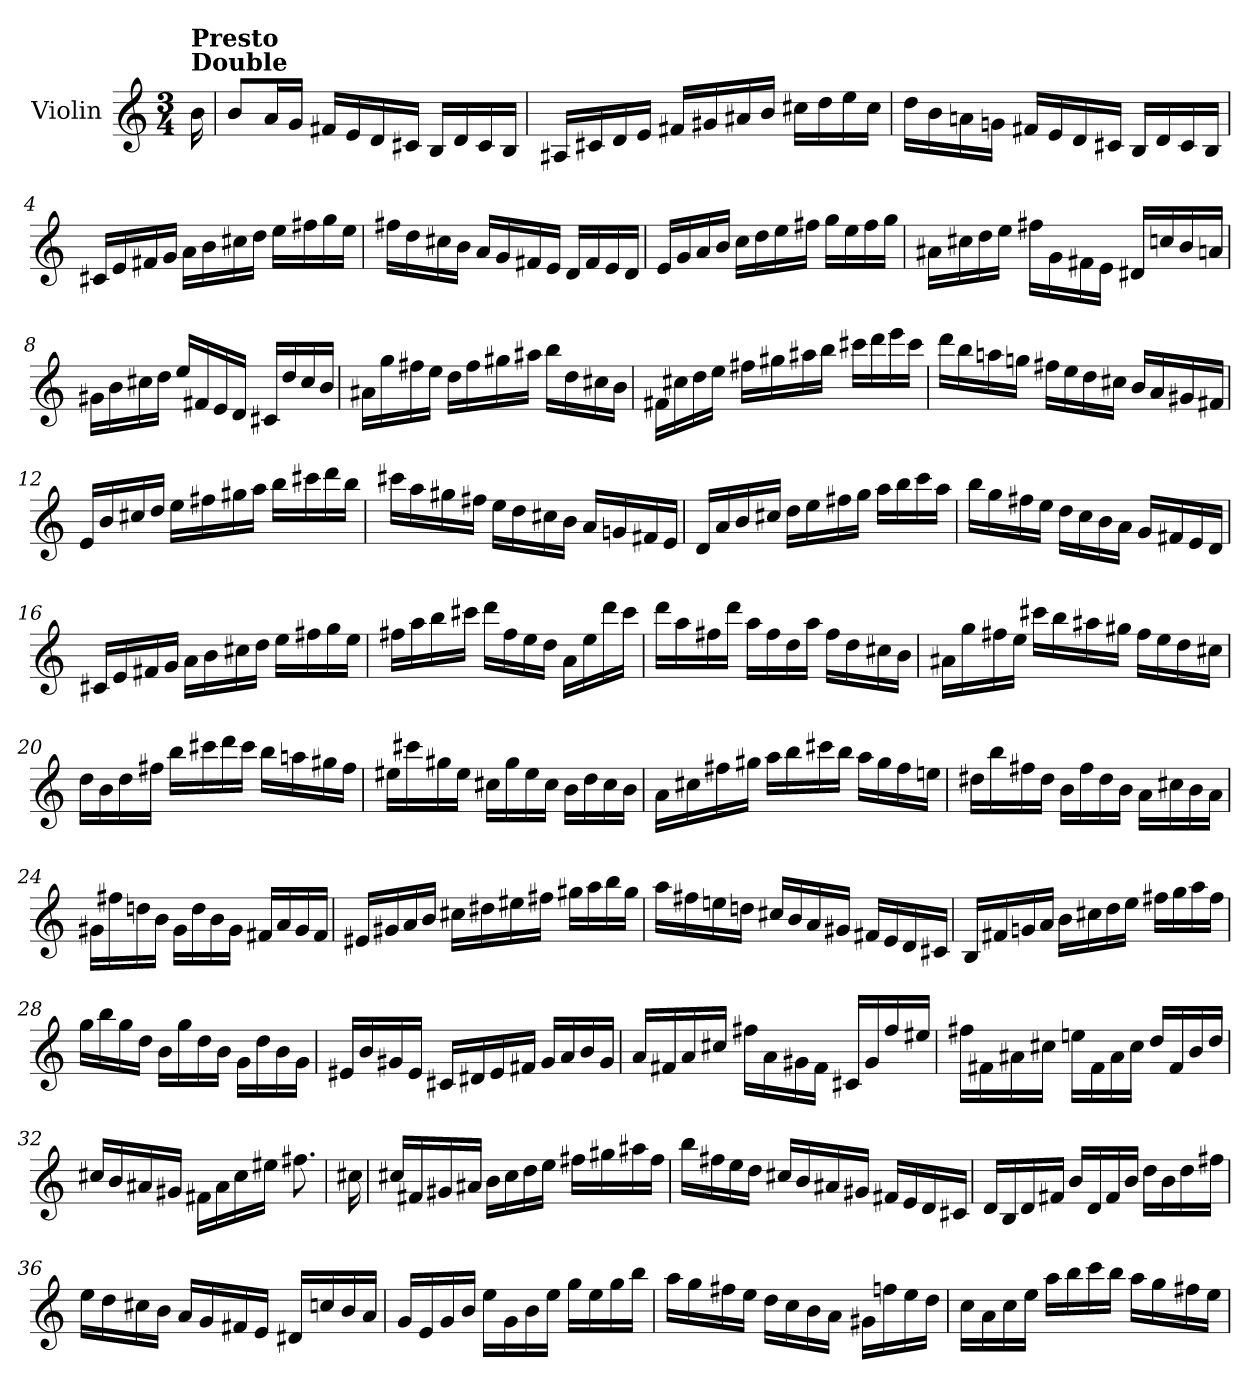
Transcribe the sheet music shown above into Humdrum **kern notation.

**kern
*part1
*staff1
*I"Violin
*I'Vln.
*clefG2
*k[]
*M3/4
=
!LO:TX:a:B:t=Double
!LO:TX:a:B:t=Presto
16b\
=1
8b/L
16a/L
16g/JJ
16f#X/LL
16e/
16d/
16c#X/JJ
16B/LL
16d/
16c#/
16B/JJ
=2
16A#X/LL
16c#X/
16d/
16e/JJ
16f#X/LL
16g#X/
16a#X/
16b/JJ
16cc#X\LL
16dd\
16ee\
16cc#\JJ
=3
16dd\LL
16b\
16an\
16gn\JJ
16f#X/LL
16e/
16d/
16c#X/JJ
16B/LL
16d/
16c#/
16B/JJ
=4
16c#X/LL
16e/
16f#X/
16g/JJ
16a\LL
16b\
16cc#X\
16dd\JJ
16ee\LL
16ff#X\
16gg\
16ee\JJ
=5
16ff#X\LL
16dd\
16cc#X\
16b\JJ
16a/LL
16g/
16f#X/
16e/JJ
16d/LL
16f#/
16e/
16d/JJ
=6
16e/LL
16g/
16a/
16b/JJ
16cc\LL
16dd\
16ee\
16ff#X\JJ
16gg\LL
16ee\
16ff#\
16gg\JJ
=7
16a#X\LL
16cc#X\
16dd\
16ee\JJ
16ff#X\LL
16g\
16f#X\
16e\JJ
16d#X/LL
16ccn/
16b/
16an/JJ
=8
16g#X\LL
16b\
16cc#X\
16dd\JJ
16ee/LL
16f#X/
16e/
16d/JJ
16c#X/LL
16dd/
16cc#/
16b/JJ
=9
16a#X\LL
16gg\
16ff#X\
16ee\JJ
16dd\LL
16ff#\
16gg#X\
16aa#X\JJ
16bb\LL
16dd\
16cc#X\
16b\JJ
=10
16f#X\LL
16cc#X\
16dd\
16ee\JJ
16ff#X\LL
16gg#X\
16aa#X\
16bb\JJ
16ccc#X\LL
16ddd\
16eee\
16ccc#\JJ
=11
16ddd\LL
16bb\
16aan\
16ggn\JJ
16ff#X\LL
16ee\
16dd\
16cc#X\JJ
16b/LL
16a/
16g#X/
16f#X/JJ
=12
16e/LL
16b/
16cc#X/
16dd/JJ
16ee\LL
16ff#X\
16gg#X\
16aa\JJ
16bb\LL
16ccc#X\
16ddd\
16bb\JJ
=13
16ccc#X\LL
16aa\
16gg#X\
16ff#X\JJ
16ee\LL
16dd\
16cc#X\
16b\JJ
16a/LL
16gn/
16f#X/
16e/JJ
=14
16d/LL
16a/
16b/
16cc#X/JJ
16dd\LL
16ee\
16ff#X\
16gg\JJ
16aa\LL
16bb\
16ccc\
16aa\JJ
=15
16bb\LL
16gg\
16ff#X\
16ee\JJ
16dd\LL
16cc\
16b\
16a\JJ
16g/LL
16f#X/
16e/
16d/JJ
=16
16c#X/LL
16e/
16f#X/
16g/JJ
16a\LL
16b\
16cc#X\
16dd\JJ
16ee\LL
16ff#X\
16gg\
16ee\JJ
=17
16ff#X\LL
16aa\
16bb\
16ccc#X\JJ
16ddd\LL
16ff#\
16ee\
16dd\JJ
16a\LL
16ee\
16ddd\
16ccc#\JJ
=18
16ddd\LL
16aa\
16ff#X\
16ddd\JJ
16aa\LL
16ff#\
16dd\
16aa\JJ
16ff#\LL
16dd\
16cc#X\
16b\JJ
=19
16a#X\LL
16gg\
16ff#X\
16ee\JJ
16ccc#X\LL
16bb\
16aa#X\
16gg#X\JJ
16ff#\LL
16ee\
16dd\
16cc#X\JJ
=20
16dd\LL
16b\
16dd\
16ff#X\JJ
16bb\LL
16ccc#X\
16ddd\
16ccc#\JJ
16bb\LL
16aan\
16gg#X\
16ff#\JJ
=21
16ee#X\LL
16ccc#X\
16gg#X\
16ee#\JJ
16cc#X\LL
16gg#\
16ee#\
16cc#\JJ
16b\LL
16dd\
16cc#\
16b\JJ
=22
16a\LL
16cc#X\
16ff#X\
16gg#X\JJ
16aa\LL
16bb\
16ccc#X\
16bb\JJ
16aa\LL
16gg#\
16ff#\
16een\JJ
=23
16dd#X\LL
16bb\
16ff#X\
16dd#\JJ
16b\LL
16ff#\
16dd#\
16b\JJ
16a\LL
16cc#X\
16b\
16a\JJ
=24
16g#X\LL
16ff#X\
16ddn\
16b\JJ
16g#\LL
16dd\
16b\
16g#\JJ
16f#X/LL
16a/
16g#/
16f#/JJ
=25
16e#X/LL
16g#X/
16a/
16b/JJ
16cc#X\LL
16dd#X\
16ee#X\
16ff#X\JJ
16gg#X\LL
16aa\
16bb\
16gg#\JJ
=26
16aa\LL
16ff#X\
16een\
16ddn\JJ
16cc#X/LL
16b/
16a/
16g#X/JJ
16f#X/LL
16e/
16d/
16c#X/JJ
=27
16B/LL
16f#X/
16gn/
16a/JJ
16b\LL
16cc#X\
16dd\
16ee\JJ
16ff#X\LL
16gg\
16aa\
16ff#\JJ
=28
16gg\LL
16bb\
16gg\
16dd\JJ
16b\LL
16gg\
16dd\
16b\JJ
16g\LL
16dd\
16b\
16g\JJ
=29
16e#X/LL
16b/
16g#X/
16e#/JJ
16c#X/LL
16d#X/
16e#/
16f#X/JJ
16g#/LL
16a/
16b/
16g#/JJ
=30
16a/LL
16f#X/
16a/
16cc#X/JJ
16ff#X\LL
16a\
16g#X\
16f#\JJ
16c#X/LL
16g#/
16ff#/
16ee#X/JJ
=31
16ff#X\LL
16f#X\
16a#X\
16cc#X\JJ
16een\LL
16f#\
16a#\
16cc#\JJ
16dd/LL
16f#/
16b/
16dd/JJ
=32
16cc#X/LL
16b/
16a#X/
16g#X/JJ
16f#X\LL
16a#\
16cc#\
16ee#X\JJ
8.ff#X\
=32X1
16cc#X\
=33
16cc#X/LL
16f#X/
16g#X/
16a#X/JJ
16b\LL
16cc#\
16dd\
16ee\JJ
16ff#X\LL
16gg#X\
16aa#X\
16ff#\JJ
=34
16bb\LL
16ff#X\
16ee\
16dd\JJ
16cc#X/LL
16b/
16a#X/
16g#X/JJ
16f#X/LL
16e/
16d/
16c#X/JJ
=35
16d/LL
16B/
16d/
16f#X/JJ
16b/LL
16d/
16f#/
16b/JJ
16dd\LL
16b\
16dd\
16ff#X\JJ
=36
16ee\LL
16dd\
16cc#X\
16b\JJ
16a/LL
16g/
16f#X/
16e/JJ
16d#X/LL
16ccn/
16b/
16a/JJ
=37
16g/LL
16e/
16g/
16b/JJ
16ee\LL
16g\
16b\
16ee\JJ
16gg\LL
16ee\
16gg\
16bb\JJ
=38
16aa\LL
16gg\
16ff#X\
16ee\JJ
16dd\LL
16cc\
16b\
16a\JJ
16g#X\LL
16ffn\
16ee\
16dd\JJ
=39
16cc\LL
16a\
16cc\
16ee\JJ
16aa\LL
16bb\
16ccc\
16bb\JJ
16aa\LL
16gg\
16ff#X\
16ee\JJ
=
*-
